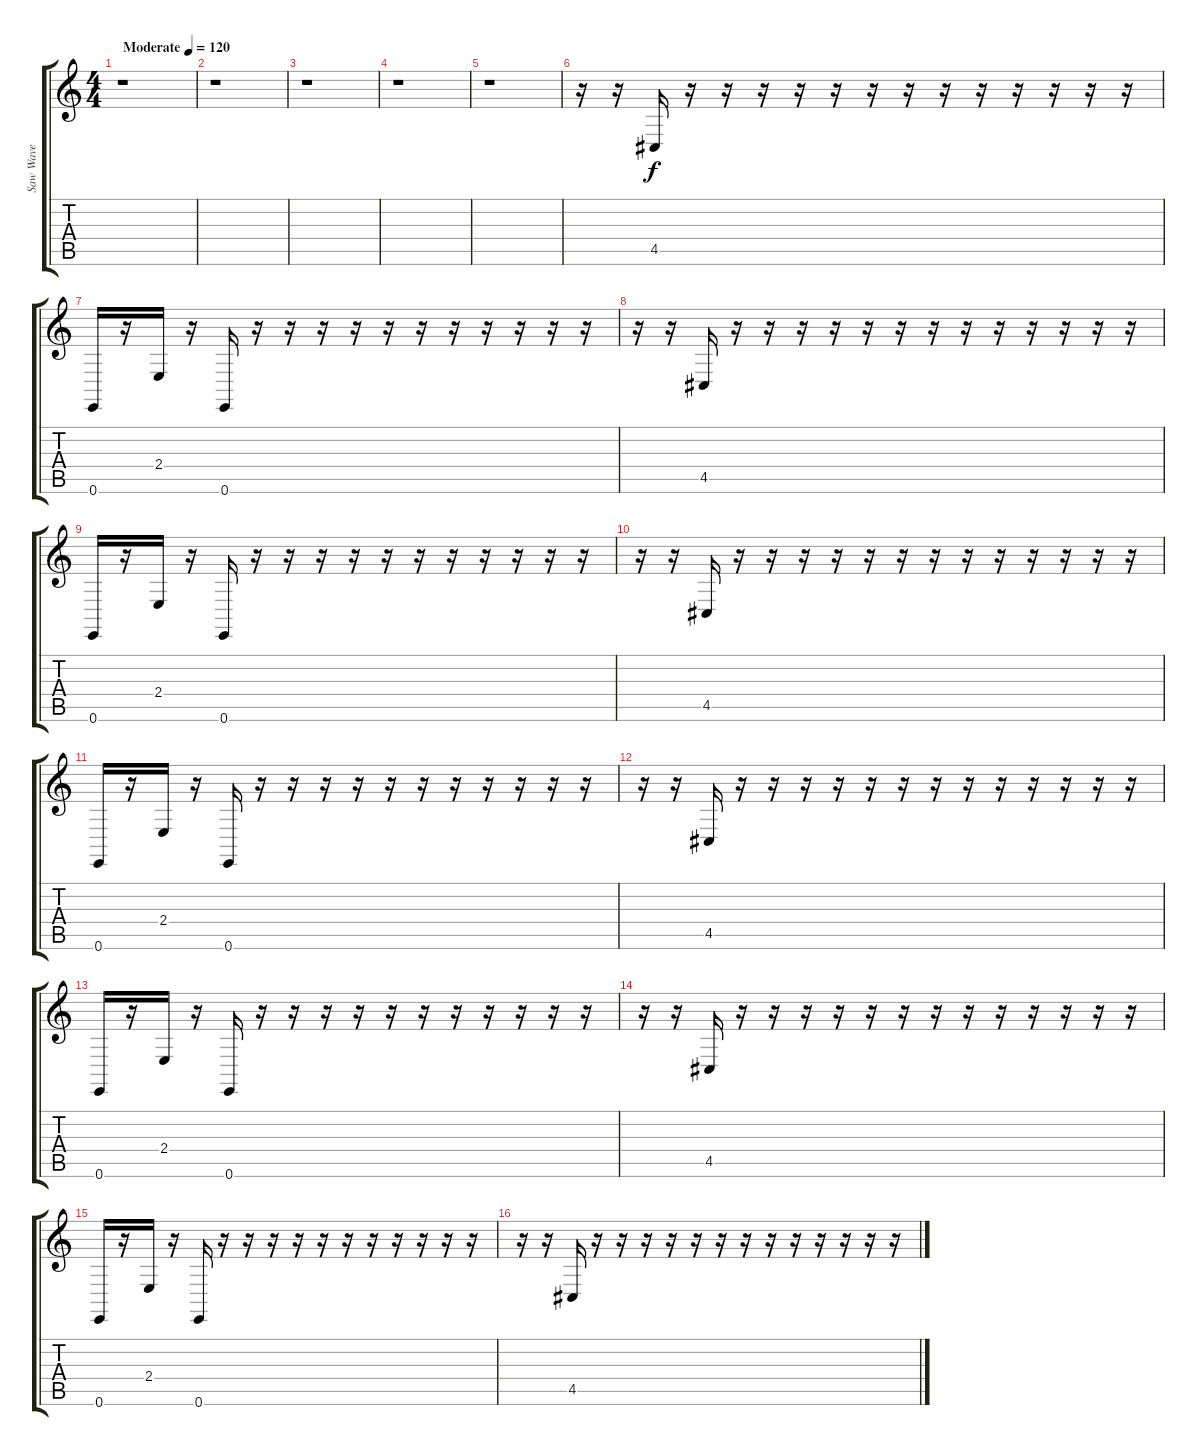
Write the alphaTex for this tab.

\track ("Saw Wave  " "Saw Wave  ") {instrument lead2sawtooth}
\staff {score tabs}
\tuning (E4 B3 G3 D3 A2 E2) {hide}
\ts (4 4)
\tempo (120 "Moderate")
\clef g2
\ks c
r.1{dy f instrument lead2sawtooth} |
r.1 |
r.1 |
r.1 |
r.1 |
r.16 r.16 4.5.16 r.16 r.16 r.16 r.16 r.16 r.16 r.16 r.16 r.16 r.16 r.16 r.16 r.16 |
0.6.16 r.16 2.4.16 r.16 0.6.16 r.16 r.16 r.16 r.16 r.16 r.16 r.16 r.16 r.16 r.16 r.16 |
r.16 r.16 4.5.16 r.16 r.16 r.16 r.16 r.16 r.16 r.16 r.16 r.16 r.16 r.16 r.16 r.16 |
0.6.16 r.16 2.4.16 r.16 0.6.16 r.16 r.16 r.16 r.16 r.16 r.16 r.16 r.16 r.16 r.16 r.16 |
r.16 r.16 4.5.16 r.16 r.16 r.16 r.16 r.16 r.16 r.16 r.16 r.16 r.16 r.16 r.16 r.16 |
0.6.16 r.16 2.4.16 r.16 0.6.16 r.16 r.16 r.16 r.16 r.16 r.16 r.16 r.16 r.16 r.16 r.16 |
r.16 r.16 4.5.16 r.16 r.16 r.16 r.16 r.16 r.16 r.16 r.16 r.16 r.16 r.16 r.16 r.16 |
0.6.16 r.16 2.4.16 r.16 0.6.16 r.16 r.16 r.16 r.16 r.16 r.16 r.16 r.16 r.16 r.16 r.16 |
r.16 r.16 4.5.16 r.16 r.16 r.16 r.16 r.16 r.16 r.16 r.16 r.16 r.16 r.16 r.16 r.16 |
0.6.16 r.16 2.4.16 r.16 0.6.16 r.16 r.16 r.16 r.16 r.16 r.16 r.16 r.16 r.16 r.16 r.16 |
r.16 r.16 4.5.16 r.16 r.16 r.16 r.16 r.16 r.16 r.16 r.16 r.16 r.16 r.16 r.16 r.16
